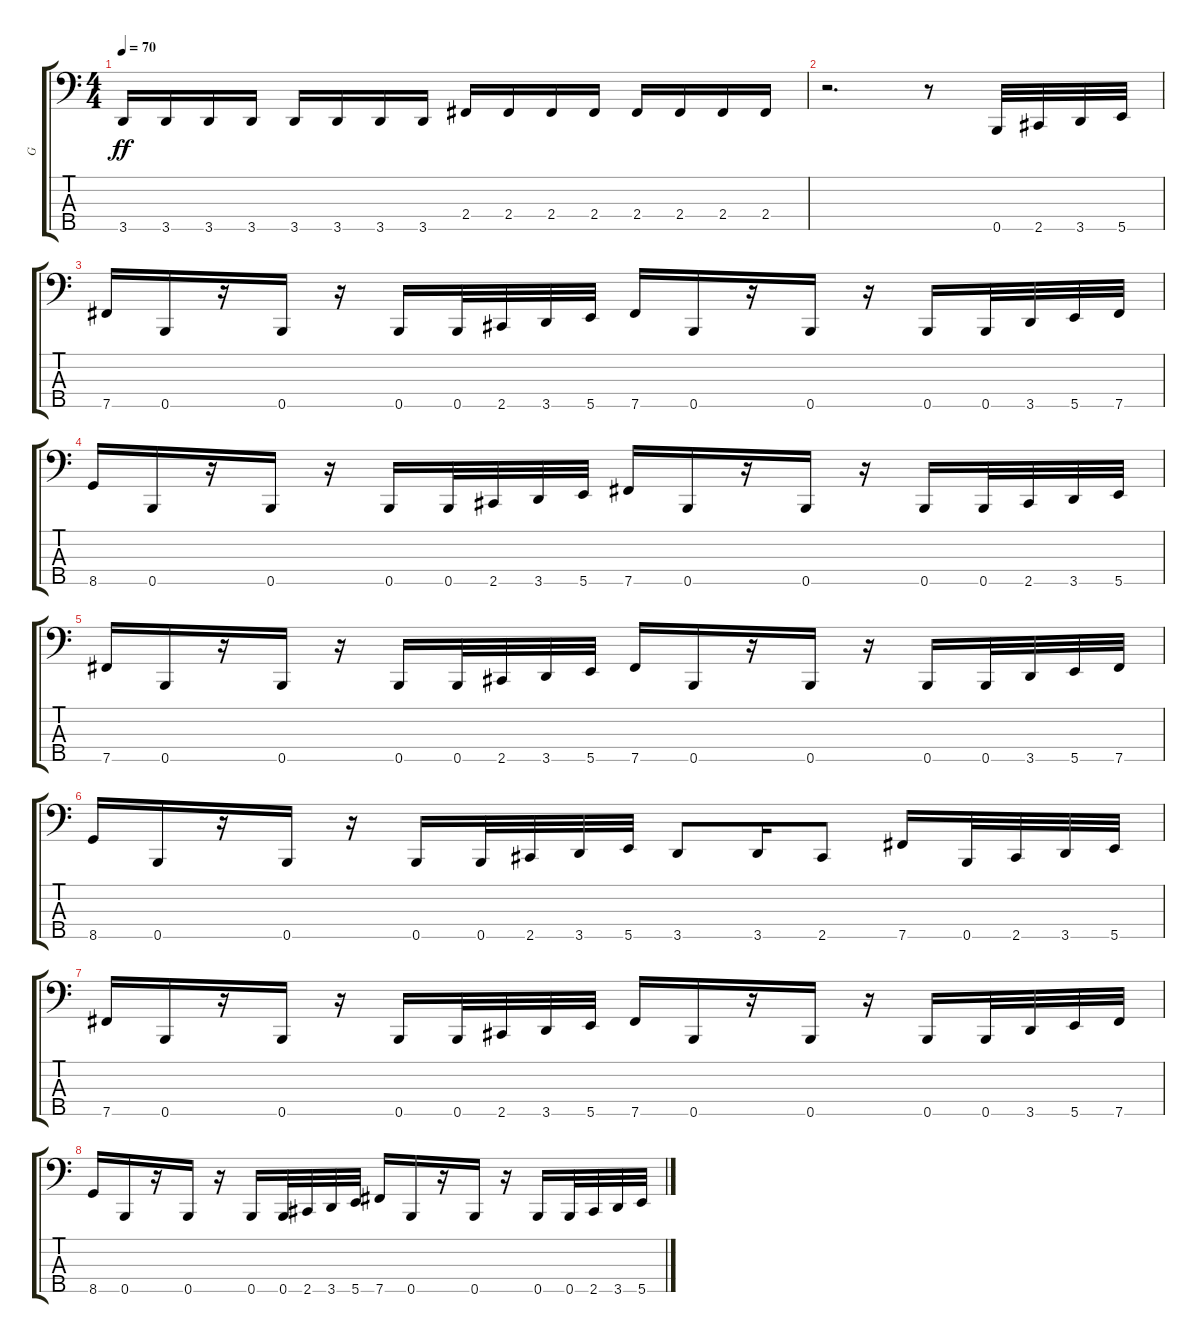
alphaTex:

\track ("G" "G") {instrument electricbassfinger}
\staff {score tabs}
\tuning (G2 D2 A1 E1 B0) {hide}
\ts (4 4)
\tempo 70
\clef f4
\ks c
3.5.16{dy ff} 3.5.16 3.5.16 3.5.16 3.5.16 3.5.16 3.5.16 3.5.16 2.4.16 2.4.16 2.4.16 2.4.16 2.4.16 2.4.16 2.4.16 2.4.16 |
\section ("" " ")
r.2{d} r.8 0.5.32 2.5.32 3.5.32 5.5.32 |
7.5.16 0.5.16 r.16 0.5.16 r.16 0.5.16 0.5.32 2.5.32 3.5.32 5.5.32 7.5.16 0.5.16 r.16 0.5.16 r.16 0.5.16 0.5.32 3.5.32 5.5.32 7.5.32 |
8.5.16 0.5.16 r.16 0.5.16 r.16 0.5.16 0.5.32 2.5.32 3.5.32 5.5.32 7.5.16 0.5.16 r.16 0.5.16 r.16 0.5.16 0.5.32 2.5.32 3.5.32 5.5.32 |
7.5.16 0.5.16 r.16 0.5.16 r.16 0.5.16 0.5.32 2.5.32 3.5.32 5.5.32 7.5.16 0.5.16 r.16 0.5.16 r.16 0.5.16 0.5.32 3.5.32 5.5.32 7.5.32 |
8.5.16 0.5.16 r.16 0.5.16 r.16 0.5.16 0.5.32 2.5.32 3.5.32 5.5.32 3.5.8 3.5.16 2.5.8 7.5.16 0.5.32 2.5.32 3.5.32 5.5.32 |
7.5.16 0.5.16 r.16 0.5.16 r.16 0.5.16 0.5.32 2.5.32 3.5.32 5.5.32 7.5.16 0.5.16 r.16 0.5.16 r.16 0.5.16 0.5.32 3.5.32 5.5.32 7.5.32 |
8.5.16 0.5.16 r.16 0.5.16 r.16 0.5.16 0.5.32 2.5.32 3.5.32 5.5.32 7.5.16 0.5.16 r.16 0.5.16 r.16 0.5.16 0.5.32 2.5.32 3.5.32 5.5.32
